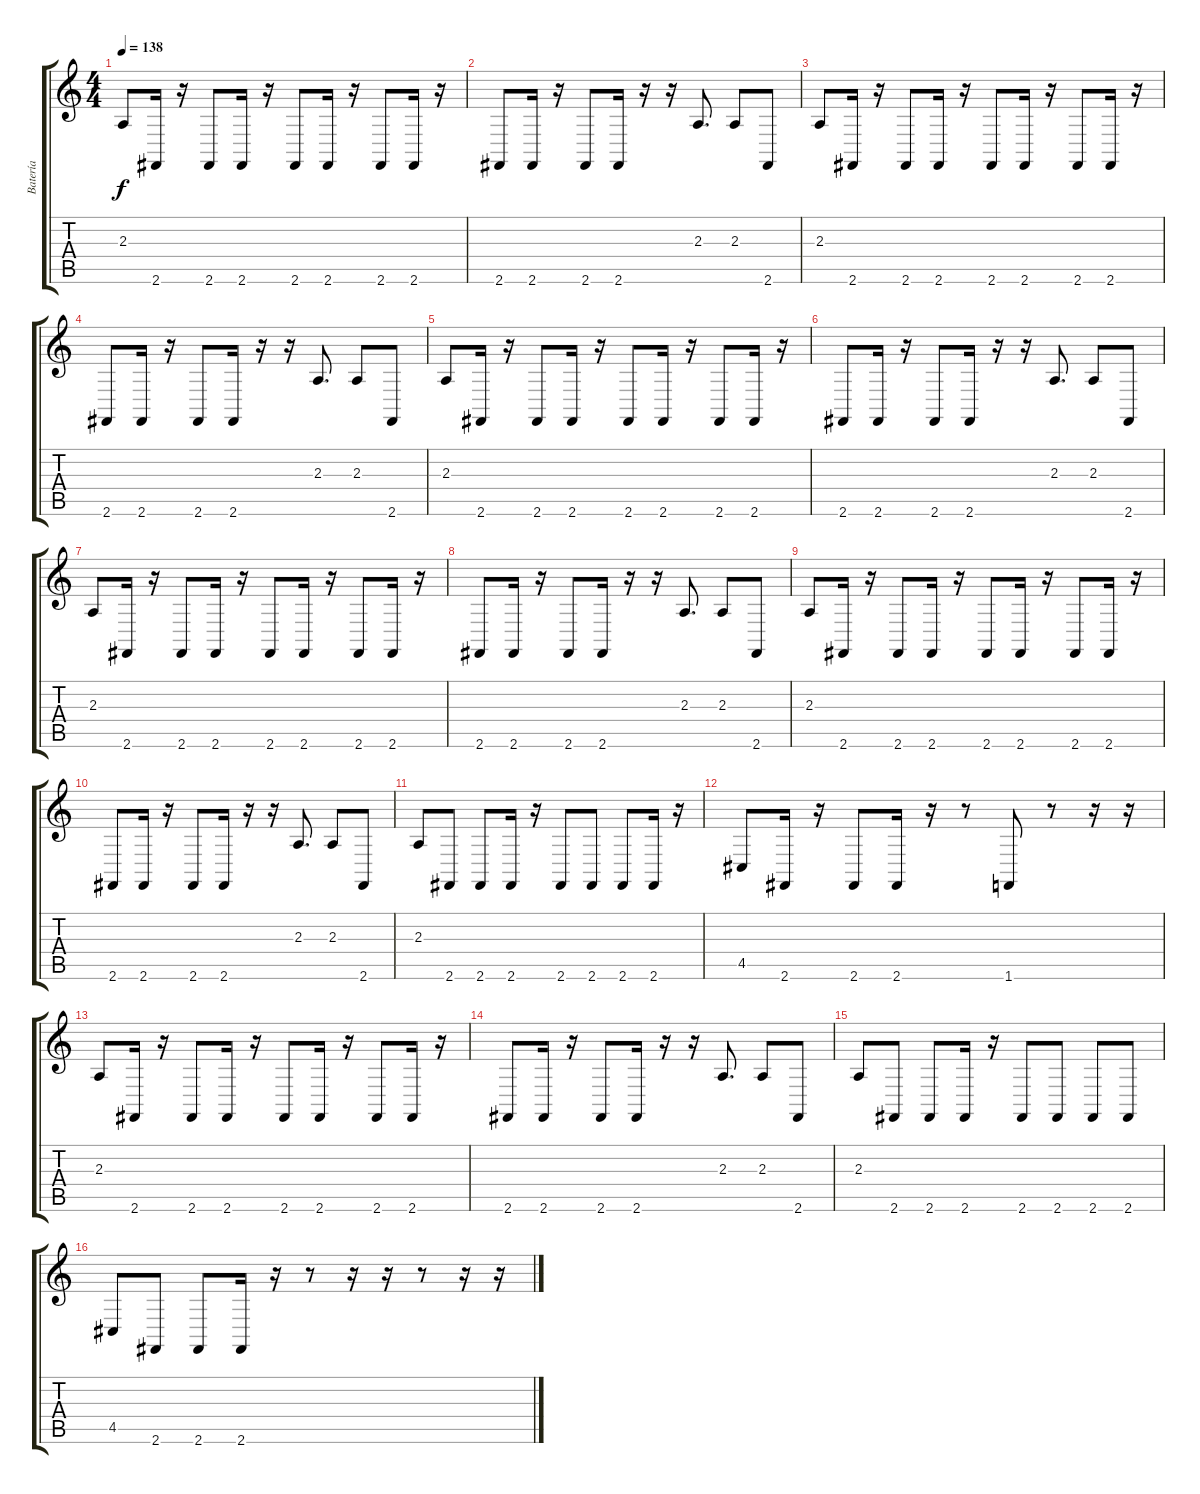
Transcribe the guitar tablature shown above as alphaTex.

\track ("Batería" "Batería") {instrument melodictom}
\staff {score tabs}
\tuning (E4 B3 G3 D3 A2 E2) {hide}
\ts (4 4)
\tempo 138
\clef g2
\ks c
2.3.8{dy f} 2.6.16 r.16 2.6.8 2.6.16 r.16 2.6.8 2.6.16 r.16 2.6.8 2.6.16 r.16 |
2.6.8 2.6.16 r.16 2.6.8 2.6.16 r.16 r.16 2.3.8{d} 2.3.8 2.6.8 |
2.3.8 2.6.16 r.16 2.6.8 2.6.16 r.16 2.6.8 2.6.16 r.16 2.6.8 2.6.16 r.16 |
2.6.8 2.6.16 r.16 2.6.8 2.6.16 r.16 r.16 2.3.8{d} 2.3.8 2.6.8 |
2.3.8 2.6.16 r.16 2.6.8 2.6.16 r.16 2.6.8 2.6.16 r.16 2.6.8 2.6.16 r.16 |
2.6.8 2.6.16 r.16 2.6.8 2.6.16 r.16 r.16 2.3.8{d} 2.3.8 2.6.8 |
2.3.8 2.6.16 r.16 2.6.8 2.6.16 r.16 2.6.8 2.6.16 r.16 2.6.8 2.6.16 r.16 |
2.6.8 2.6.16 r.16 2.6.8 2.6.16 r.16 r.16 2.3.8{d} 2.3.8 2.6.8 |
2.3.8 2.6.16 r.16 2.6.8 2.6.16 r.16 2.6.8 2.6.16 r.16 2.6.8 2.6.16 r.16 |
2.6.8 2.6.16 r.16 2.6.8 2.6.16 r.16 r.16 2.3.8{d} 2.3.8 2.6.8 |
2.3.8 2.6.8 2.6.8 2.6.16 r.16 2.6.8 2.6.8 2.6.8 2.6.16 r.16 |
4.5.8 2.6.16 r.16 2.6.8 2.6.16 r.16 r.8 1.6.8 r.8 r.16 r.16 |
2.3.8 2.6.16 r.16 2.6.8 2.6.16 r.16 2.6.8 2.6.16 r.16 2.6.8 2.6.16 r.16 |
2.6.8 2.6.16 r.16 2.6.8 2.6.16 r.16 r.16 2.3.8{d} 2.3.8 2.6.8 |
2.3.8 2.6.8 2.6.8 2.6.16 r.16 2.6.8 2.6.8 2.6.8 2.6.8 |
4.5.8 2.6.8 2.6.8 2.6.16 r.16 r.8 r.16 r.16 r.8 r.16 r.16
